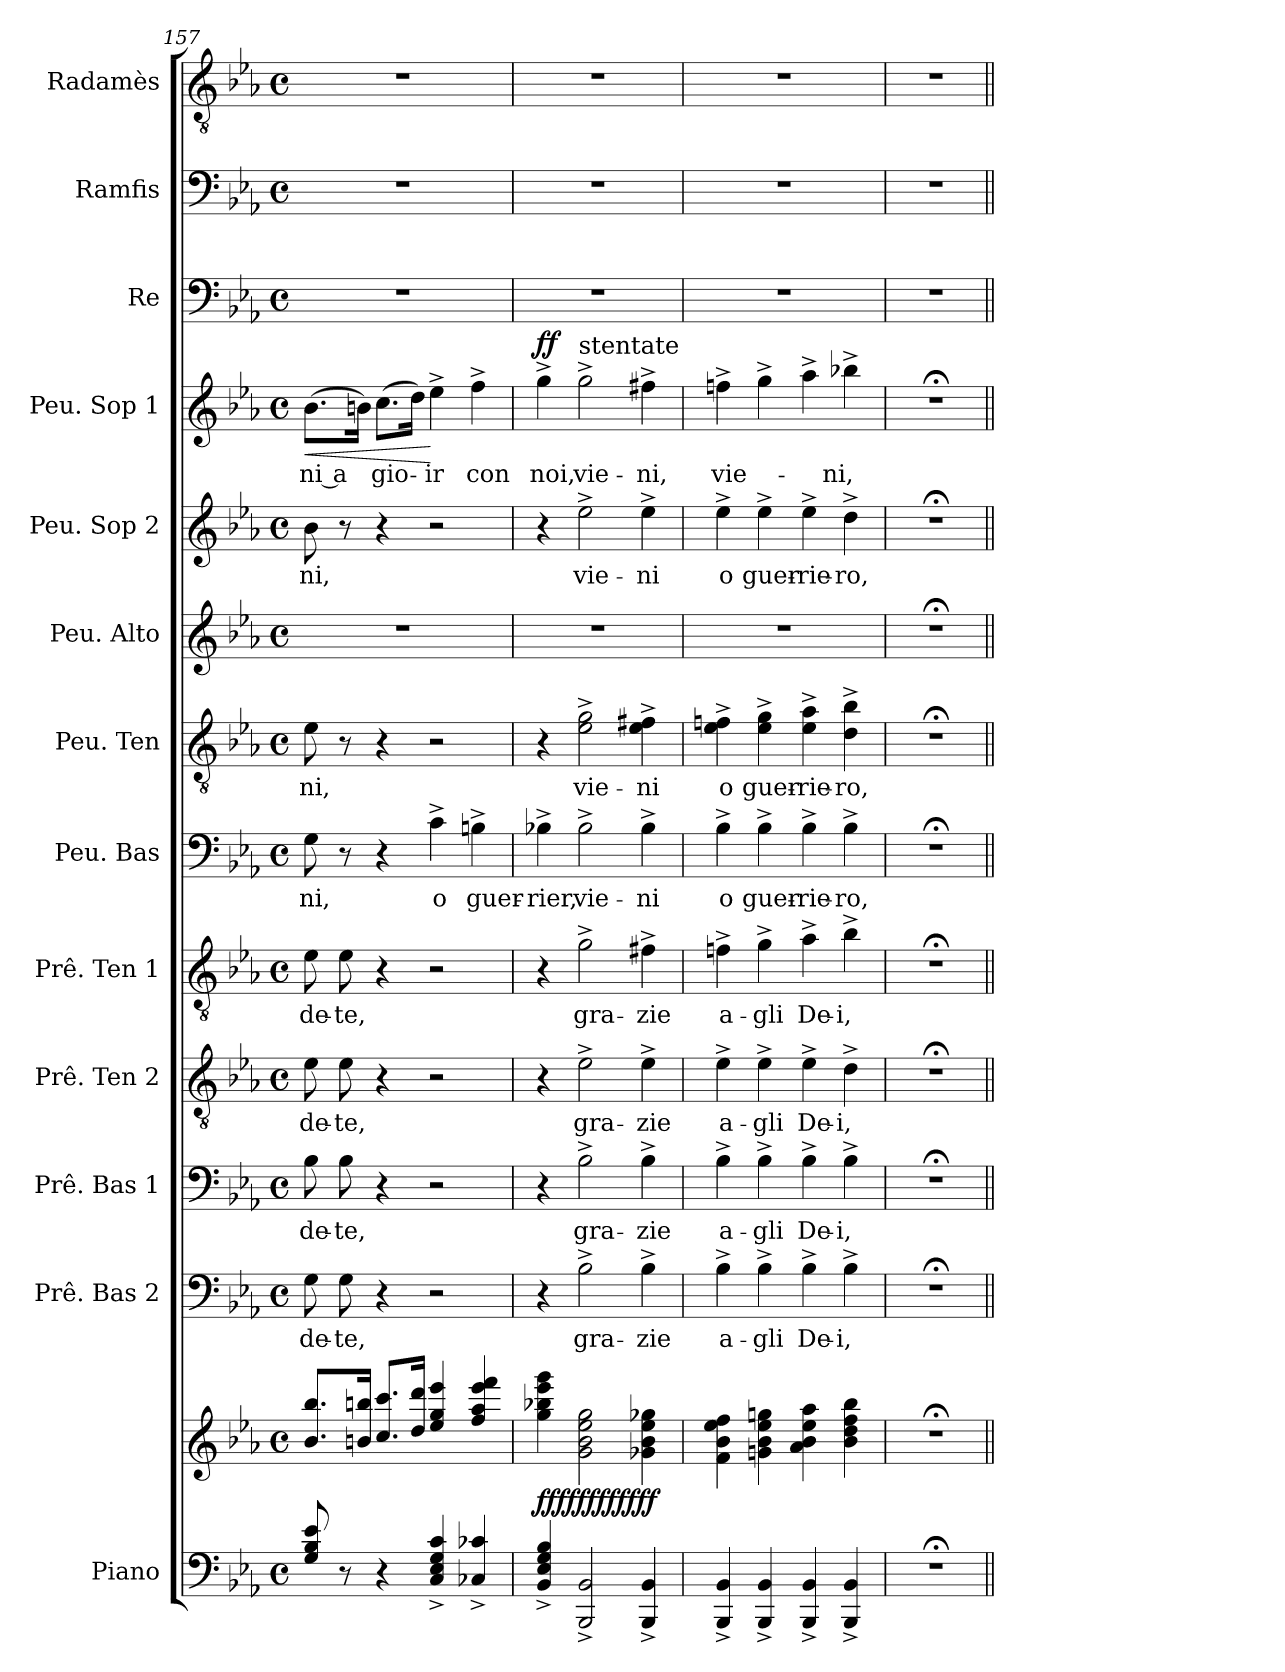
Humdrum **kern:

**kern	**kern	**dynam	**kern	**text	**kern	**text	**kern	**text	**kern	**text	**kern	**text	**kern	**text	**kern	**kern	**text	**kern	**text	**dynam	**kern	**kern	**kern
*part13	*part13	*part13	*part12	*part12	*part11	*part11	*part10	*part10	*part9	*part9	*part8	*part8	*part7	*part7	*part6	*part5	*part5	*part4	*part4	*part4	*part3	*part2	*part1
*staff14	*staff13	*staff13/14	*staff12	*staff12	*staff11	*staff11	*staff10	*staff10	*staff9	*staff9	*staff8	*staff8	*staff7	*staff7	*staff6	*staff5	*staff5	*staff4	*staff4	*staff4	*staff3	*staff2	*staff1
*I"Piano	*	*	*I"Prê. Bas 2	*	*I"Prê. Bas 1	*	*I"Prê. Ten 2	*	*I"Prê. Ten 1	*	*I"Peu. Bas	*	*I"Peu. Ten	*	*I"Peu. Alto	*I"Peu. Sop 2	*	*I"Peu. Sop 1	*	*	*I"Re	*I"Ramfis	*I"Radamès
*I'Pno	*	*	*I'Prê. B2	*	*I'Prê. B1	*	*I'Prê. T2	*	*I'Prê. T1	*	*I'Peu. Bas	*	*I'Peu. Ten	*	*I'Peu. Alto	*I'Peu. S2	*	*I'Peu. S1	*	*	*I'Re	*I'Ram.	*I'Rad.
*clefF4	*clefG2	*	*clefF4	*	*clefF4	*	*clefGv2	*	*clefGv2	*	*clefF4	*	*clefGv2	*	*clefG2	*clefG2	*	*clefG2	*	*	*clefF4	*clefF4	*clefGv2
*k[b-e-a-]	*k[b-e-a-]	*	*k[b-e-a-]	*	*k[b-e-a-]	*	*k[b-e-a-]	*	*k[b-e-a-]	*	*k[b-e-a-]	*	*k[b-e-a-]	*	*k[b-e-a-]	*k[b-e-a-]	*	*k[b-e-a-]	*	*	*k[b-e-a-]	*k[b-e-a-]	*k[b-e-a-]
*M4/4	*M4/4	*	*M4/4	*	*M4/4	*	*M4/4	*	*M4/4	*	*M4/4	*	*M4/4	*	*M4/4	*M4/4	*	*M4/4	*	*	*M4/4	*M4/4	*M4/4
*met(c)	*met(c)	*	*met(c)	*	*met(c)	*	*met(c)	*	*met(c)	*	*met(c)	*	*met(c)	*	*met(c)	*met(c)	*	*met(c)	*	*	*met(c)	*met(c)	*met(c)
=157	=157	=157	=157	=157	=157	=157	=157	=157	=157	=157	=157	=157	=157	=157	=157	=157	=157	=157	=157	=157	=157	=157	=157
!	!	!	!	!LO:LY:b:color=#0055FF	!	!LO:LY:b:color=#0055FF	!	!LO:LY:b:color=#0055FF	!	!LO:LY:b:color=#0055FF	!	!LO:LY:b:color=#0055FF	!	!LO:LY:b:color=#AA0000	!	!	!LO:LY:b:color=#0055FF	!	!LO:LY:b:color=#0055FF	!LO:HP:b	!	!	!
8G/ 8B-/ 8e-/	8.b-/ 8.bb-/L	.	8G\	-de-	8B-\	-de-	8e-\	-de-	8e-\	-de-	8G\	-ni,	8e-\	-ni,	1r	8b-\	-ni,	(>8.b-\L	ni a	<	1r	1r	1r
!	!	!	!	!LO:LY:b:color=#0055FF	!	!LO:LY:b:color=#0055FF	!	!LO:LY:b:color=#0055FF	!	!LO:LY:b:color=#0055FF	!	!	!	!	!	!	!	!	!	!	!	!	!
8r	.	.	8G\	-te,	8B-\	-te,	8e-\	-te,	8e-\	-te,	8r	.	8r	.	.	8r	.	.	.	.	.	.	.
.	16bn/ 16bbn/Jk	.	.	.	.	.	.	.	.	.	.	.	.	.	.	.	.	16bn\Jk)	.	.	.	.	.
!	!	!	!	!	!	!	!	!	!	!	!	!	!	!	!	!	!	!	!LO:LY:b:color=#0055FF	!	!	!	!
4r	8.cc/ 8.ccc/L	.	4r	.	4r	.	4r	.	4r	.	4r	.	4r	.	.	4r	.	(>8.cc\L	gio-	.	.	.	.
.	16dd/ 16ddd/Jk	.	.	.	.	.	.	.	.	.	.	.	.	.	.	.	.	16dd\Jk)	.	.	.	.	.
!	!	!	!	!	!	!	!	!	!	!	!	!LO:LY:b:color=#0055FF	!	!	!	!	!	!	!LO:LY:b:color=#0055FF	!	!	!	!
4C/^ 4E-/^ 4G/^ 4c/^	4ee-/ 4gg/ 4eee-/	.	2r	.	2r	.	2r	.	2r	.	4c^\	o	2r	.	.	2r	.	4ee-^\	-ir	[	.	.	.
!	!	!	!	!	!	!	!	!	!	!	!	!LO:LY:b:color=#0055FF	!	!	!	!	!	!	!LO:LY:b:color=#0055FF	!	!	!	!
4C-X/^ 4c-X/^	4ff/ 4aa-/ 4eee-/ 4fff/	.	.	.	.	.	.	.	.	.	4Bn^\	guer-	.	.	.	.	.	4ff^\	con	.	.	.	.
=158	=158	=158	=158	=158	=158	=158	=158	=158	=158	=158	=158	=158	=158	=158	=158	=158	=158	=158	=158	=158	=158	=158	=158
!	!	!LO:DY:a=2	!	!	!	!	!	!	!	!	!	!LO:LY:b:color=#0055FF	!	!	!	!	!	!	!LO:LY:b:color=#0055FF	!	!	!	!
!	!	!LO:DY:n=1:a=2	!	!	!	!	!	!	!	!	!	!	!	!	!	!	!	!	!	!	!	!	!
!	!	!LO:DY:n=2:a	!	!	!	!	!	!	!	!	!	!	!	!	!	!	!	!	!	!	!	!	!
!	!	!LO:DY:n=3:a	!	!	!	!	!	!	!	!	!	!	!	!	!	!	!	!	!	!	!	!	!
!	!	!LO:DY:n=4:a	!	!	!	!	!	!	!	!	!	!	!	!	!	!	!	!	!	!	!	!	!
!	!	!LO:DY:n=5:a	!	!	!	!	!	!	!	!	!	!	!	!	!	!	!	!	!	!LO:DY:a	!	!	!
4BB-/^ 4E-/^ 4G/^ 4B-/^	4gg\ 4bb-X\ 4eee-\ 4ggg\	ff ff ff ff ff ff	4r	.	4r	.	4r	.	4r	.	4B-X^\	-rier,	4r	.	1r	4r	.	4gg^\	noi,	ff	1r	1r	1r
*	*8va	*	*	*	*	*	*	*	*	*	*	*	*	*	*	*	*	*	*	*	*	*	*
!	!	!	!	!	!	!	!	!	!	!	!	!	!	!	!	!	!	!LO:TX:a:t=stentate	!	!	!	!	!
!	!	!	!	!LO:LY:b:color=#0055FF	!	!LO:LY:b:color=#0055FF	!	!LO:LY:b:color=#0055FF	!	!LO:LY:b:color=#0055FF	!	!LO:LY:b:color=#0055FF	!	!LO:LY:b:color=#AA0000	!	!	!LO:LY:b:color=#0055FF	!	!LO:LY:b:color=#0055FF	!	!	!	!
2BBB-/^ 2BB-/^	2gg\ 2bb-\ 2eee-\ 2ggg\	.	2B-^\	gra-	2B-^\	gra-	2e-^\	gra-	2g^\	gra-	2B-^\	vie-	2e-\^ 2g\^	vie-	.	2ee-^\	vie-	2gg^\	vie-	.	.	.	.
!	!	!	!	!LO:LY:b:color=#0055FF	!	!LO:LY:b:color=#0055FF	!	!LO:LY:b:color=#0055FF	!	!LO:LY:b:color=#0055FF	!	!LO:LY:b:color=#0055FF	!	!LO:LY:b:color=#AA0000	!	!	!LO:LY:b:color=#0055FF	!	!LO:LY:b:color=#0055FF	!	!	!	!
4BBB-/^ 4BB-/^	4gg-X\ 4bb-\ 4eee-\ 4ggg-X\	.	4B-^\	-zie	4B-^\	-zie	4e-^\	-zie	4f#X^\	-zie	4B-^\	-ni	4e-\^ 4f#X\^	-ni	.	4ee-^\	-ni	4ff#X^\	-ni,	.	.	.	.
=159	=159	=159	=159	=159	=159	=159	=159	=159	=159	=159	=159	=159	=159	=159	=159	=159	=159	=159	=159	=159	=159	=159	=159
!	!	!	!	!LO:LY:b:color=#0055FF	!	!LO:LY:b:color=#0055FF	!	!LO:LY:b:color=#0055FF	!	!LO:LY:b:color=#0055FF	!	!LO:LY:b:color=#0055FF	!	!LO:LY:b:color=#AA0000	!	!	!LO:LY:b:color=#0055FF	!	!LO:LY:b:color=#0055FF	!	!	!	!
4BBB-/^ 4BB-/^	4ff\ 4bb-\ 4eee-\ 4fff\	.	4B-^\	a-	4B-^\	a-	4e-^\	a-	4fn^\	a-	4B-^\	o	4e-\^ 4fn\^	o	1r	4ee-^\	o	4ffn^\	vie-	.	1r	1r	1r
!	!	!	!	!LO:LY:b:color=#0055FF	!	!LO:LY:b:color=#0055FF	!	!LO:LY:b:color=#0055FF	!	!LO:LY:b:color=#0055FF	!	!LO:LY:b:color=#0055FF	!	!LO:LY:b:color=#AA0000	!	!	!LO:LY:b:color=#0055FF	!	!	!	!	!	!
4BBB-/^ 4BB-/^	4ggn\ 4bb-\ 4eee-\ 4gggn\	.	4B-^\	-gli	4B-^\	-gli	4e-^\	-gli	4g^\	-gli	4B-^\	guer-	4e-\^ 4g\^	guer-	.	4ee-^\	guer-	4gg^\	.	.	.	.	.
!	!	!	!	!LO:LY:b:color=#0055FF	!	!LO:LY:b:color=#0055FF	!	!LO:LY:b:color=#0055FF	!	!LO:LY:b:color=#0055FF	!	!LO:LY:b:color=#0055FF	!	!LO:LY:b:color=#AA0000	!	!	!LO:LY:b:color=#0055FF	!	!	!	!	!	!
4BBB-/^ 4BB-/^	4aa-\ 4bb-\ 4eee-\ 4aaa-\	.	4B-^\	De-	4B-^\	De-	4e-^\	De-	4a-^\	De-	4B-^\	-rie-	4e-\^ 4a-\^	-rie-	.	4ee-^\	-rie-	4aa-^\	.	.	.	.	.
!	!	!	!	!LO:LY:b:color=#0055FF	!	!LO:LY:b:color=#0055FF	!	!LO:LY:b:color=#0055FF	!	!LO:LY:b:color=#0055FF	!	!LO:LY:b:color=#0055FF	!	!LO:LY:b:color=#AA0000	!	!	!LO:LY:b:color=#0055FF	!	!LO:LY:b:color=#0055FF	!	!	!	!
4BBB-/^ 4BB-/^	4bb-\ 4ddd\ 4fff\ 4bbb-\	.	4B-^\	-i,	4B-^\	-i,	4d^\	-i,	4b-^\	-i,	4B-^\	-ro,	4d\^ 4b-\^	-ro,	.	4dd^\	-ro,	4bb-X^\	-ni,	.	.	.	.
=160	=160	=160	=160	=160	=160	=160	=160	=160	=160	=160	=160	=160	=160	=160	=160	=160	=160	=160	=160	=160	=160	=160	=160
*	*X8va	*	*	*	*	*	*	*	*	*	*	*	*	*	*	*	*	*	*	*	*	*	*
1r;<	1r;<	.	1r;<	.	1r;<	.	1r;<	.	1r;<	.	1r;<	.	1r;<	.	1r;<	1r;<	.	1r;<	.	.	1r	1r	1r
=||	=||	=||	=||	=||	=||	=||	=||	=||	=||	=||	=||	=||	=||	=||	=||	=||	=||	=||	=||	=||	=||	=||	=||
*-	*-	*-	*-	*-	*-	*-	*-	*-	*-	*-	*-	*-	*-	*-	*-	*-	*-	*-	*-	*-	*-	*-	*-
